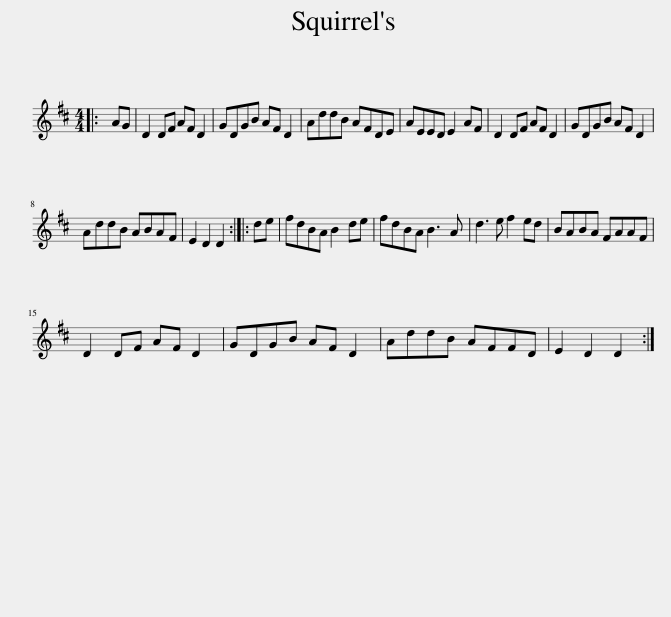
X:1
L:1/8
M:4/4
I:linebreak $
K:D
V:1 treble
V:1
|: AG | D2 DF AF D2 | GDGB AF D2 | AddB AFDE | AEED E2 AF | %5
 D2 DF AF D2 | GDGB AF D2 |$ AddB ABAF | E2 D2 D2 :: de | %10
 fdBA B2 de | fdBA B3 A | d3 e f2 ed | BABA FAAF |$ D2 DF AF D2 | %15
 GDGB AF D2 | AddB AFFD | E2 D2 D2 :| %18
